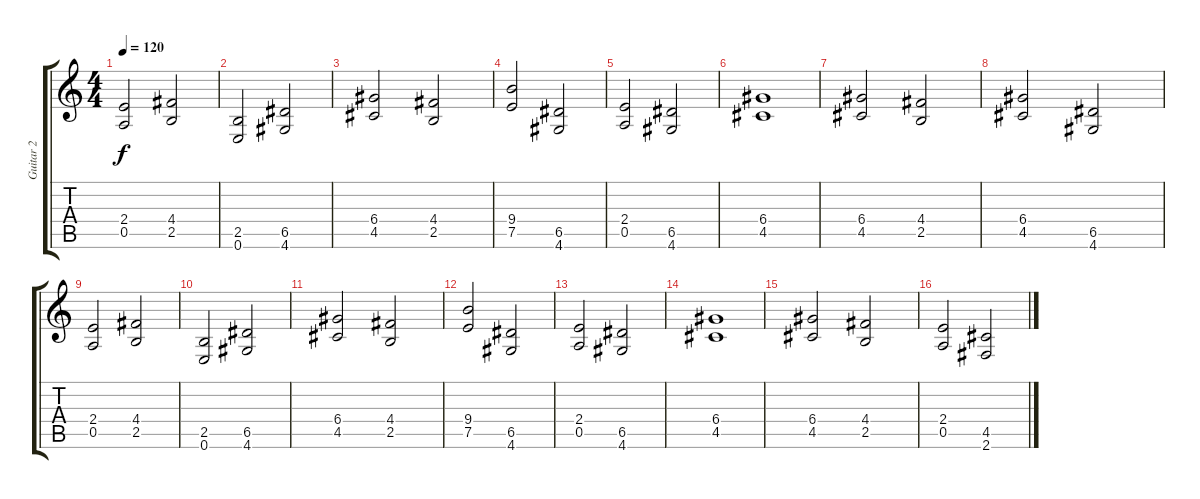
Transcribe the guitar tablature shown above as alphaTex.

\track ("Guitar 2" "Guitar 2") {instrument distortionguitar}
\staff {score tabs}
\tuning (E4 B3 G3 D3 A2 E2) {hide}
\ts (4 4)
\tempo 120
\clef g2
\ks c
(2.4 0.5).2{dy f} (4.4 2.5).2 |
(2.5 0.6).2 (6.5 4.6).2 |
(6.4 4.5).2 (4.4 2.5).2 |
(9.4 7.5).2 (6.5 4.6).2 |
(2.4 0.5).2 (6.5 4.6).2 |
(6.4 4.5).1 |
(6.4 4.5).2 (4.4 2.5).2 |
(6.4 4.5).2 (6.5 4.6).2 |
(2.4 0.5).2 (4.4 2.5).2 |
(2.5 0.6).2 (6.5 4.6).2 |
(6.4 4.5).2 (4.4 2.5).2 |
(9.4 7.5).2 (6.5 4.6).2 |
(2.4 0.5).2 (6.5 4.6).2 |
(6.4 4.5).1 |
(6.4 4.5).2 (4.4 2.5).2 |
(2.4 0.5).2 (4.5 2.6).2
